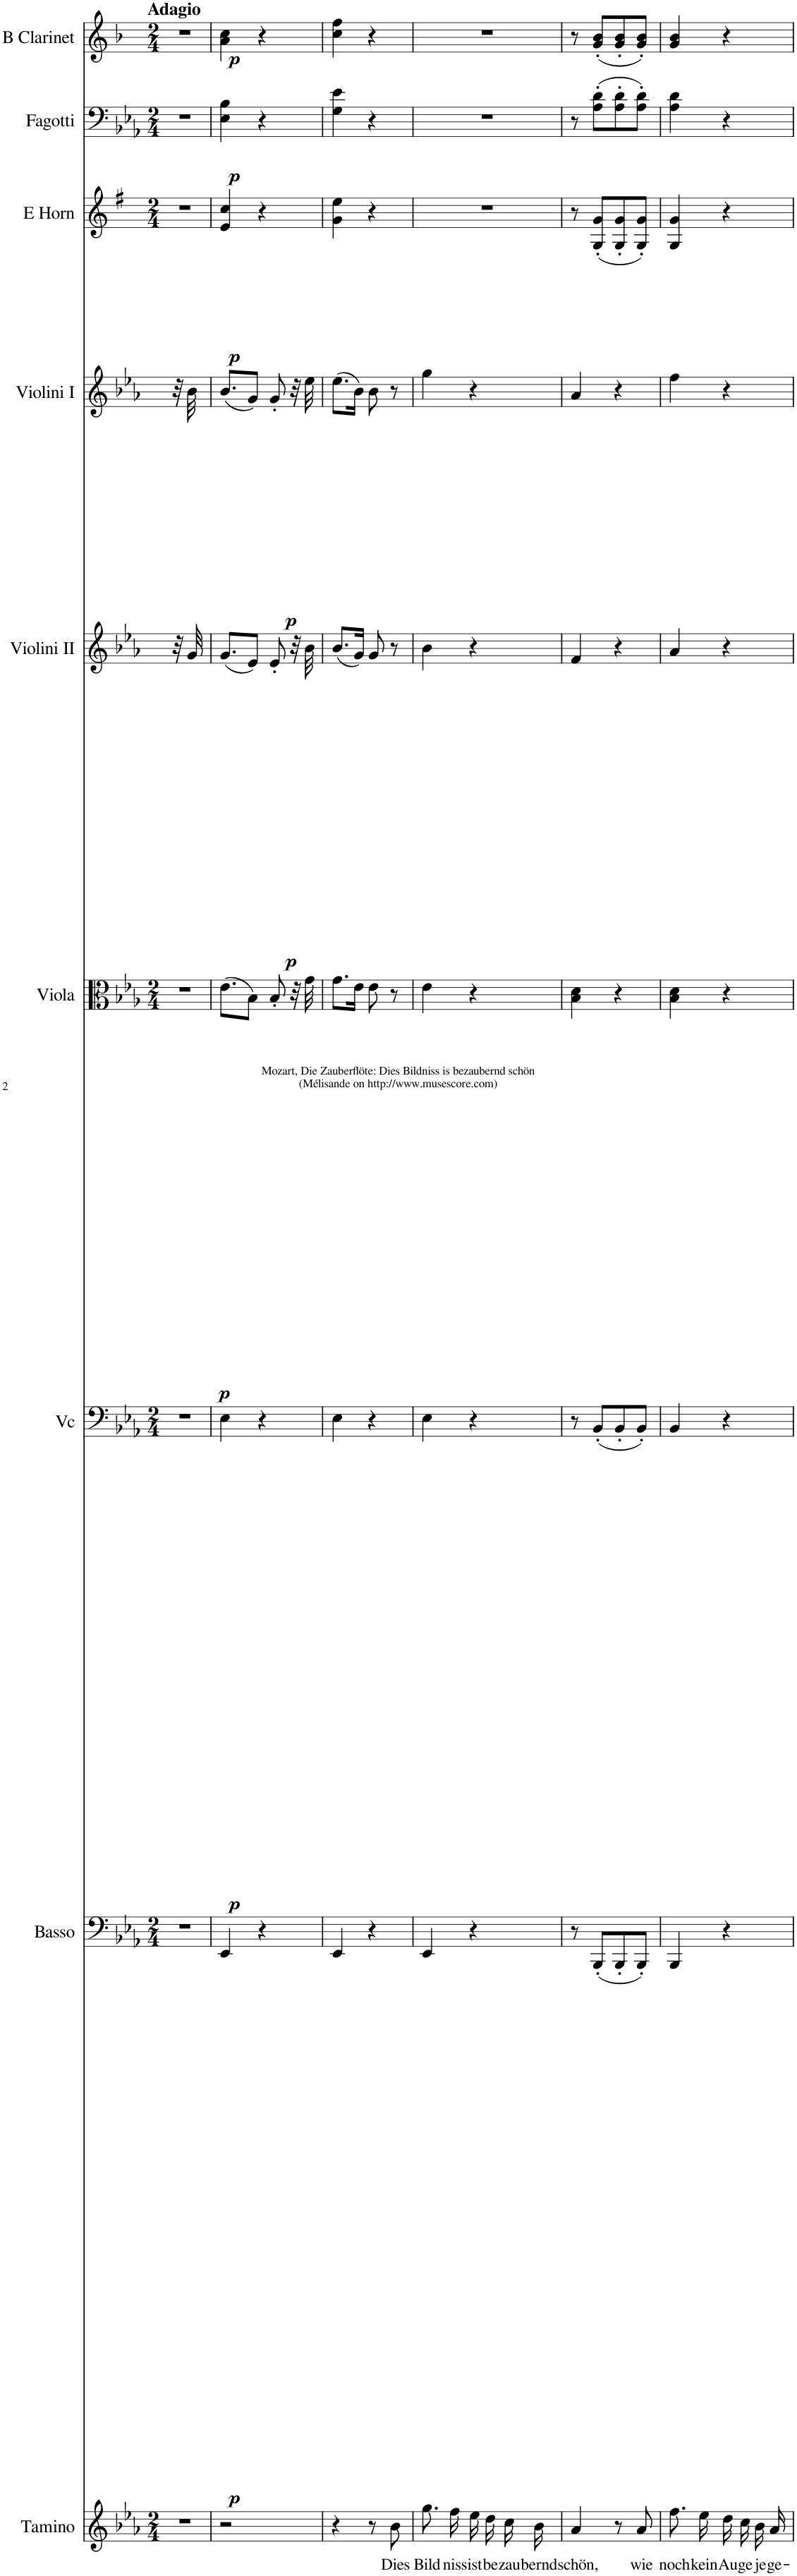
**kern	**text	**kern	**dynam	**kern	**dynam	**kern	**dynam	**kern	**dynam	**kern	**dynam	**kern	**dynam	**kern	**dynam	**kern	**dynam
*part9	*part9	*part8	*part8	*part7	*part7	*part6	*part6	*part5	*part5	*part4	*part4	*part3	*part3	*part2	*part2	*part1	*part1
*staff9	*staff9	*staff8	*staff8	*staff7	*staff7	*staff6	*staff6	*staff5	*staff5	*staff4	*staff4	*staff3	*staff3	*staff2	*staff2	*staff1	*staff1
*I"Tamino	*	*I"Basso	*	*I"Vc	*	*I"Viola	*	*I"Violini II	*	*I"Violini I	*	*I"E Horn	*	*I"Fagotti	*	*I"B Clarinet	*
*I'Tamino	*	*I'Bs	*	*I'Vc	*	*I'Vla	*	*I'Vln II	*	*I'Vln I	*	*I'Hn.	*	*I'Fg	*	*I'B Cl.	*
*clefG2	*	*clefF4	*	*clefF4	*	*clefC3	*	*clefG2	*	*clefG2	*	*clefG2	*	*clefF4	*	*clefG2	*
*	*	*Trd7c12	*	*	*	*	*	*	*	*	*	*Trd5c9	*	*	*	*Trd1c2	*
*k[b-e-a-]	*	*k[b-e-a-]	*	*k[b-e-a-]	*	*k[b-e-a-]	*	*k[b-e-a-]	*	*k[b-e-a-]	*	*k[f#]	*	*k[b-e-a-]	*	*k[b-]	*
*M2/4	*	*M2/4	*	*M2/4	*	*M2/4	*	*	*	*	*	*M2/4	*	*M2/4	*	*M2/4	*
=1	=1	=1	=1	=1	=1	=1	=1	=1	=1	=1	=1	=1	=1	=1	=1	=1	=1
!	!	!	!	!	!	!	!	!	!	!	!	!	!	!	!	!LO:TX:a:B:t=Adagio	!
2r	.	2r	.	2r	.	2r	.	32r	.	32r	.	2r	.	2r	.	2r	.
!	!	!	!	!	!	!	!	!	!LO:DY:b	!	!LO:DY:b	!	!	!	!	!	!
.	.	.	.	.	.	.	.	32g/	p	32b-\	p	.	.	.	.	.	.
.	.	.	.	.	.	.	.	4..ryy	.	4..ryy	.	.	.	.	.	.	.
=2	=2	=2	=2	=2	=2	=2	=2	=2	=2	=2	=2	=2	=2	=2	=2	=2	=2
!	!	!	!LO:DY:b	!	!LO:DY:b	!	!LO:DY:b	!	!	!	!	!	!LO:DY:b	!	!LO:DY:b	!	!LO:DY:b
2r	.	4EE-/	p	4E-\	p	(8.e-\L	p	(8.g/L	.	(8.b-/L	.	4e/ 4cc/	p	4E-\ 4B-\	p	4a\ 4cc\	p
.	.	.	.	.	.	8B-\J)	.	8e-/J)	.	8g/J)	.	.	.	.	.	.	.
.	.	4r	.	4r	.	.	.	.	.	.	.	4r	.	4r	.	4r	.
.	.	.	.	.	.	8B-'/	.	8e-'/	.	8g'/	.	.	.	.	.	.	.
.	.	.	.	.	.	32r	.	32r	.	32r	.	.	.	.	.	.	.
.	.	.	.	.	.	32g\	.	32b-\	.	32ee-\	.	.	.	.	.	.	.
=3	=3	=3	=3	=3	=3	=3	=3	=3	=3	=3	=3	=3	=3	=3	=3	=3	=3
4r	.	4EE-/	.	4E-\	.	8.g\L	.	(8.b-/L	.	(8.ee-\L	.	4g\ 4ee\	.	4G\ 4e-\	.	4cc\ 4ff\	.
.	.	.	.	.	.	16e-\Jk	.	16g/Jk)	.	16b-\Jk)	.	.	.	.	.	.	.
8r	.	4r	.	4r	.	8e-\	.	8g/	.	8b-\	.	4r	.	4r	.	4r	.
!	!LO:LY:b	!	!	!	!	!	!	!	!	!	!	!	!	!	!	!	!
8b-\	Dies	.	.	.	.	8r	.	8r	.	8r	.	.	.	.	.	.	.
=4	=4	=4	=4	=4	=4	=4	=4	=4	=4	=4	=4	=4	=4	=4	=4	=4	=4
!	!LO:LY:b	!	!	!	!	!	!	!	!	!	!	!	!	!	!	!	!
8.gg\L	Bild-	4EE-/	.	4E-\	.	4e-\	.	4b-\	.	4gg\	.	2r	.	2r	.	2r	.
!	!LO:LY:b	!	!	!	!	!	!	!	!	!	!	!	!	!	!	!	!
16ff\Jk	-niss	.	.	.	.	.	.	.	.	.	.	.	.	.	.	.	.
!	!LO:LY:b	!	!	!	!	!	!	!	!	!	!	!	!	!	!	!	!
16ee-\LL	ist	4r	.	4r	.	4r	.	4r	.	4r	.	.	.	.	.	.	.
!	!LO:LY:b	!	!	!	!	!	!	!	!	!	!	!	!	!	!	!	!
16dd\J	be-	.	.	.	.	.	.	.	.	.	.	.	.	.	.	.	.
!	!LO:LY:b	!	!	!	!	!	!	!	!	!	!	!	!	!	!	!	!
16cc\L	-zau-	.	.	.	.	.	.	.	.	.	.	.	.	.	.	.	.
!	!LO:LY:b	!	!	!	!	!	!	!	!	!	!	!	!	!	!	!	!
16b-\JJ	-bernd	.	.	.	.	.	.	.	.	.	.	.	.	.	.	.	.
=5	=5	=5	=5	=5	=5	=5	=5	=5	=5	=5	=5	=5	=5	=5	=5	=5	=5
!	!LO:LY:b	!	!	!	!	!	!	!	!	!	!	!	!	!	!	!	!
4a-/	schön,	8r	.	8r	.	4B-\ 4d\	.	4f/	.	4a-/	.	8r	.	8r	.	8r	.
.	.	(8BBB-'/L	.	(8BB-'/L	.	.	.	.	.	.	.	(8G/' 8g/'L	.	(8A-\' 8d\'L	.	(8g/' 8b-/'L	.
8r	.	8BBB-'/	.	8BB-'/	.	4r	.	4r	.	4r	.	8G/' 8g/'	.	8A-\' 8d\'	.	8g/' 8b-/'	.
!	!LO:LY:b	!	!	!	!	!	!	!	!	!	!	!	!	!	!	!	!
8a-/	wie	8BBB-'/J)	.	8BB-'/J)	.	.	.	.	.	.	.	8G/' 8g/'J)	.	8A-\' 8d\'J)	.	8g/' 8b-/'J)	.
=6	=6	=6	=6	=6	=6	=6	=6	=6	=6	=6	=6	=6	=6	=6	=6	=6	=6
!	!LO:LY:b	!	!	!	!	!	!	!	!	!	!	!	!	!	!	!	!
8.ff\L	noch	4BBB-/	.	4BB-/	.	4B-\ 4d\	.	4a-/	.	4ff\	.	4G/ 4g/	.	4A-\ 4d\	.	4g/ 4b-/	.
!	!LO:LY:b	!	!	!	!	!	!	!	!	!	!	!	!	!	!	!	!
16ee-\Jk	kein	.	.	.	.	.	.	.	.	.	.	.	.	.	.	.	.
!	!LO:LY:b	!	!	!	!	!	!	!	!	!	!	!	!	!	!	!	!
16dd\LL	Au-	4r	.	4r	.	4r	.	4r	.	4r	.	4r	.	4r	.	4r	.
!	!LO:LY:b	!	!	!	!	!	!	!	!	!	!	!	!	!	!	!	!
16cc\J	-ge	.	.	.	.	.	.	.	.	.	.	.	.	.	.	.	.
!	!LO:LY:b	!	!	!	!	!	!	!	!	!	!	!	!	!	!	!	!
16b-\L	je	.	.	.	.	.	.	.	.	.	.	.	.	.	.	.	.
!	!LO:LY:b	!	!	!	!	!	!	!	!	!	!	!	!	!	!	!	!
16a-\JJ	ge-	.	.	.	.	.	.	.	.	.	.	.	.	.	.	.	.
=	=	=	=	=	=	=	=	=	=	=	=	=	=	=	=	=	=
*-	*-	*-	*-	*-	*-	*-	*-	*-	*-	*-	*-	*-	*-	*-	*-	*-	*-
